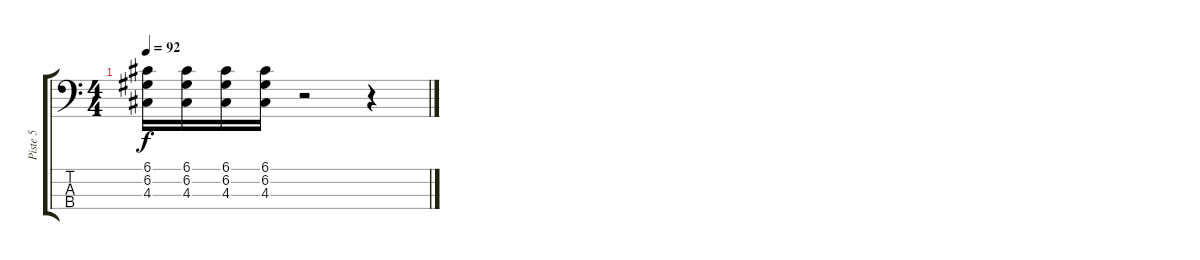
\track ("Piste 5" "Piste 5") {instrument slapbass1}
\staff {score tabs}
\tuning (G2 D2 A1 E1) {hide}
\ts (4 4)
\tempo 92
\clef f4
\ks c
(6.1 6.2 4.3).16{dy f} (6.1 6.2 4.3).16 (6.1 6.2 4.3).16 (6.1 6.2 4.3).16 r.2 r.4
